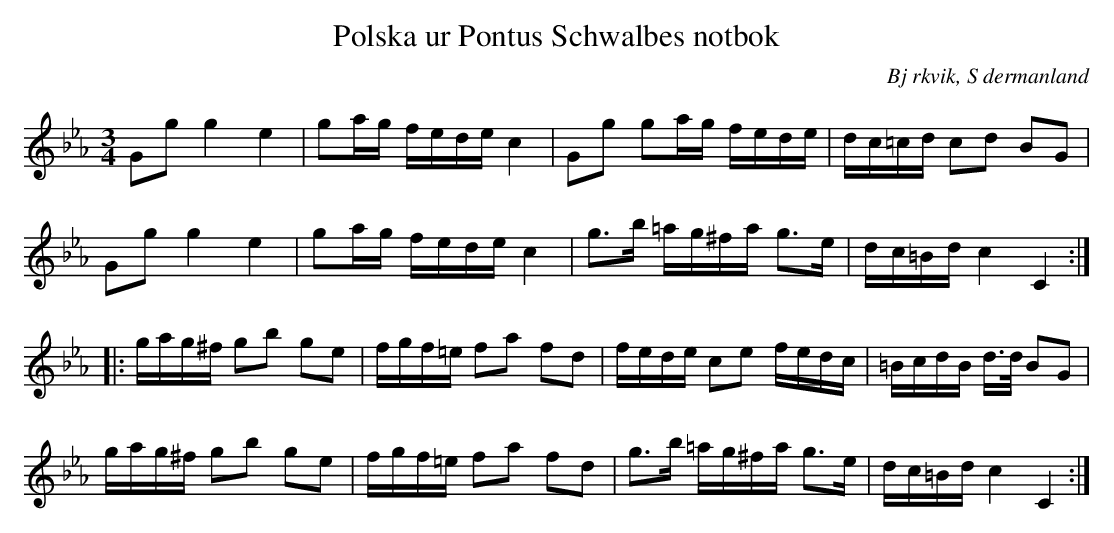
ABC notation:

X:1
T:Polska ur Pontus Schwalbes notbok
O:Bj rkvik, S dermanland
M:3/4
L:1/16
K:Cm
G2g2 g4 e4 | g2ag fede c4 | G2g2 g2ag fede | dc=cd c2d2 B2G2 |
G2g2 g4 e4 | g2ag fede c4 | g2>b2 =ag^fa g2>e2 | dc=Bd c4 C4 ::
gag^f g2b2 g2e2 | fgf=e f2a2 f2d2 | fede c2e2 fedc | =BcdB d>d B2G2 |
gag^f g2b2 g2e2 | fgf=e f2a2 f2d2 | g2>b2 =ag^fa g2>e2 | dc=Bd c4 C4 :|
